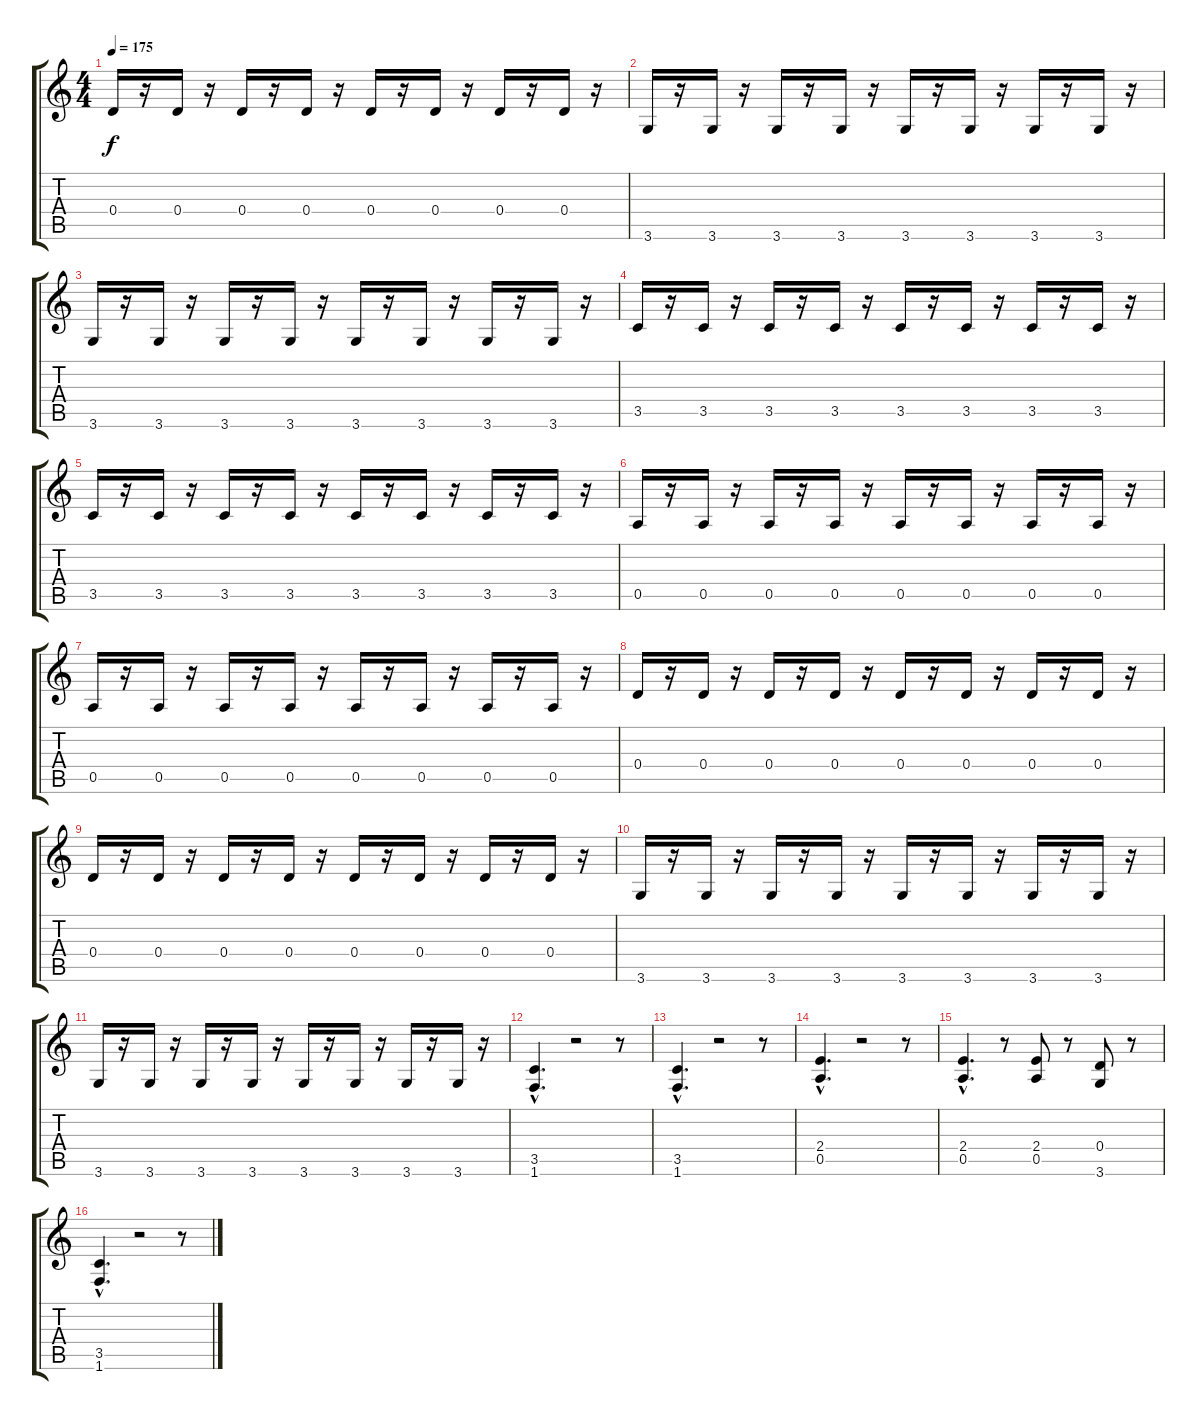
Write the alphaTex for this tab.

\track "" {instrument overdrivenguitar}
\staff {score tabs}
\tuning (E4 B3 G3 D3 A2 E2) {hide}
\ts (4 4)
\tempo 175
\clef g2
\ks c
0.4.16{dy f} r.16 0.4.16 r.16 0.4.16 r.16 0.4.16 r.16 0.4.16 r.16 0.4.16 r.16 0.4.16 r.16 0.4.16 r.16 |
3.6.16 r.16 3.6.16 r.16 3.6.16 r.16 3.6.16 r.16 3.6.16 r.16 3.6.16 r.16 3.6.16 r.16 3.6.16 r.16 |
3.6.16 r.16 3.6.16 r.16 3.6.16 r.16 3.6.16 r.16 3.6.16 r.16 3.6.16 r.16 3.6.16 r.16 3.6.16 r.16 |
3.5.16 r.16 3.5.16 r.16 3.5.16 r.16 3.5.16 r.16 3.5.16 r.16 3.5.16 r.16 3.5.16 r.16 3.5.16 r.16 |
3.5.16 r.16 3.5.16 r.16 3.5.16 r.16 3.5.16 r.16 3.5.16 r.16 3.5.16 r.16 3.5.16 r.16 3.5.16 r.16 |
0.5.16 r.16 0.5.16 r.16 0.5.16 r.16 0.5.16 r.16 0.5.16 r.16 0.5.16 r.16 0.5.16 r.16 0.5.16 r.16 |
0.5.16 r.16 0.5.16 r.16 0.5.16 r.16 0.5.16 r.16 0.5.16 r.16 0.5.16 r.16 0.5.16 r.16 0.5.16 r.16 |
0.4.16 r.16 0.4.16 r.16 0.4.16 r.16 0.4.16 r.16 0.4.16 r.16 0.4.16 r.16 0.4.16 r.16 0.4.16 r.16 |
0.4.16 r.16 0.4.16 r.16 0.4.16 r.16 0.4.16 r.16 0.4.16 r.16 0.4.16 r.16 0.4.16 r.16 0.4.16 r.16 |
3.6.16 r.16 3.6.16 r.16 3.6.16 r.16 3.6.16 r.16 3.6.16 r.16 3.6.16 r.16 3.6.16 r.16 3.6.16 r.16 |
3.6.16 r.16 3.6.16 r.16 3.6.16 r.16 3.6.16 r.16 3.6.16 r.16 3.6.16 r.16 3.6.16 r.16 3.6.16 r.16 |
(3.5{hac} 1.6{hac}).4{d} r.2 r.8 |
(3.5{hac} 1.6{hac}).4{d} r.2 r.8 |
(2.4{hac} 0.5{hac}).4{d} r.2 r.8 |
(2.4{hac} 0.5{hac}).4{d} r.8 (2.4 0.5).8 r.8 (0.4 3.6).8 r.8 |
(3.5{hac} 1.6{hac}).4{d} r.2 r.8
